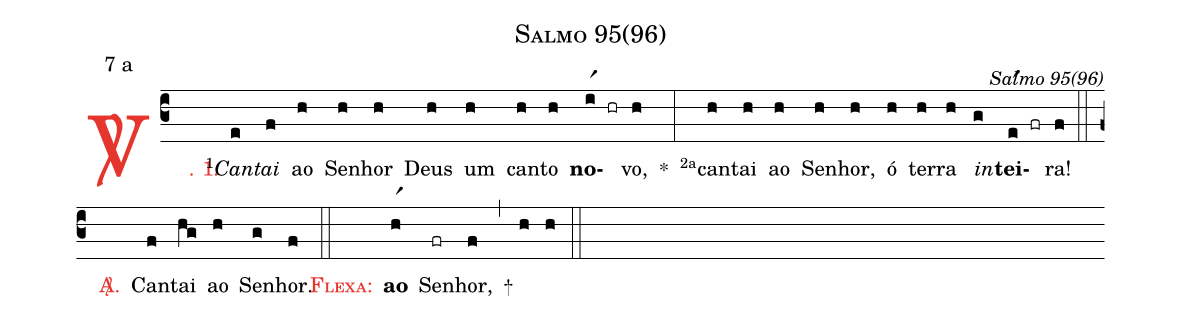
name: Salmo 95(96);
mode: 7;
mode-differentia: a;
commentary: Salmo 95(96);
%%
(c3)

<c><sp>V/</sp>. 1.</c>() <v>\VSup{1}</v><i>Can</i>(e)<i>tai</i>(f) ao(h) Se(h)nhor(h) Deus(h) um(h) can(h)to(h) <b>no</b>(ir1 hr)vo,(h) *(:) <v>\VSup{2a}</v>can(h)tai(h) ao(h) Se(h)nhor,(h) ó(h) ter(h)ra(h) <i>in</i>(g)<b>tei</b>(er1 fr)ra!(f)

(::)

<nlba><c><sp>A/</sp>.</c>() Can</nlba>(f)tai(hg) ao(h) Se(g)nhor.(f)

(::)

<c><sc>Flexa:</sc></c>() <b>ao</b>(hr1) Se(fr)nhor,(f) +(,) (h) (h)

(::)
